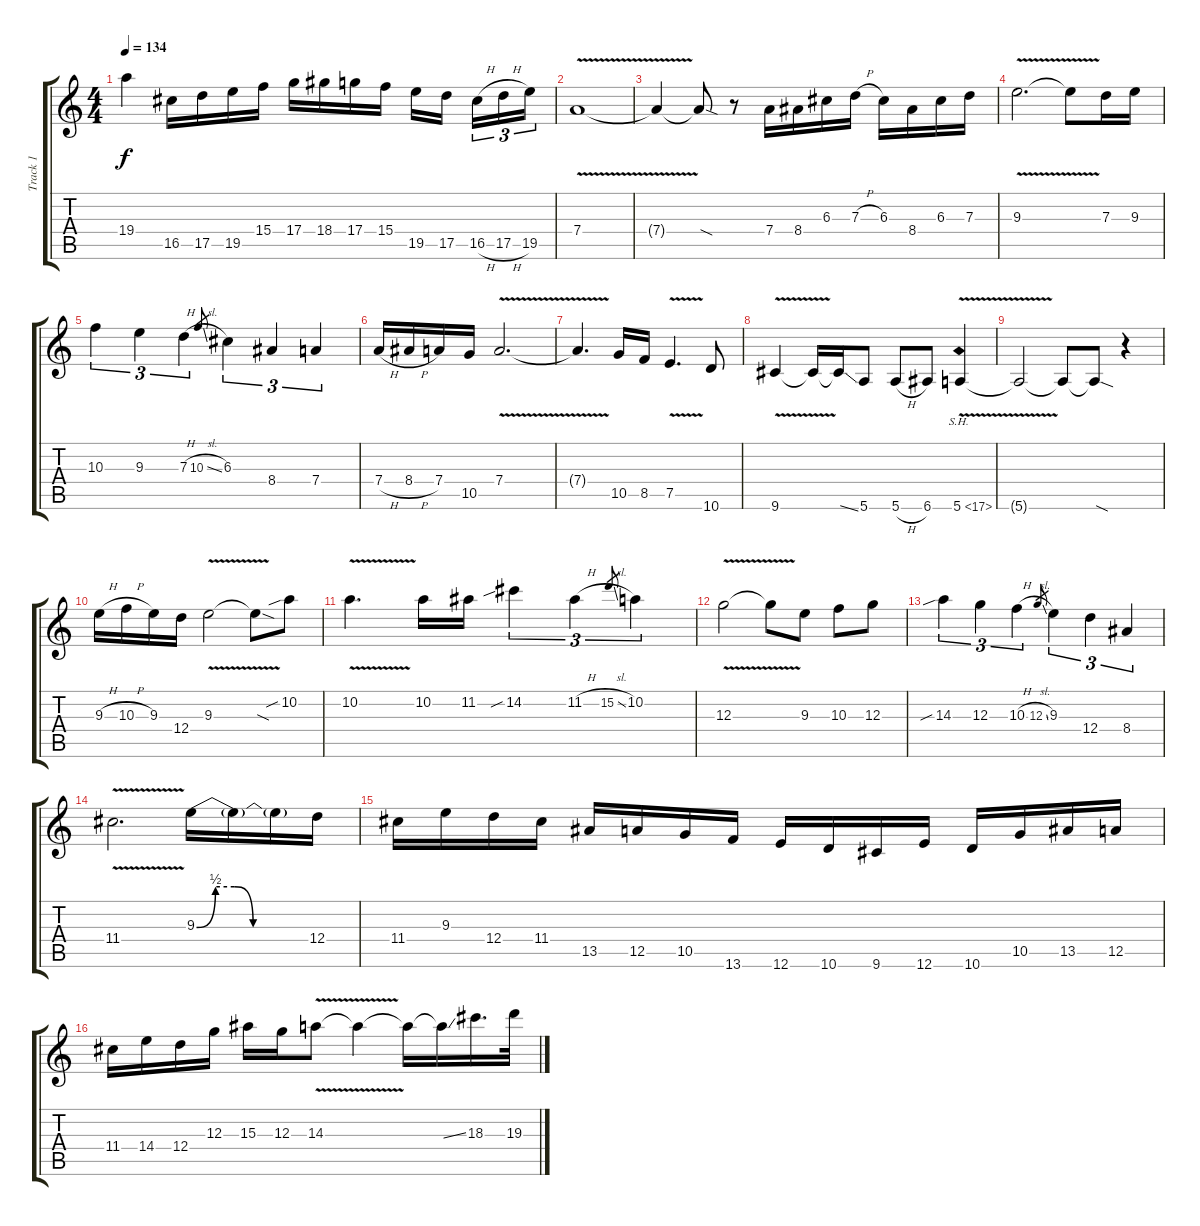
\track ("Track 1" "Track 1") {instrument distortionguitar}
\staff {score tabs}
\tuning (E4 B3 G3 D3 A2 E2) {hide}
\ts (4 4)
\tempo 134
\clef g2
\ks c
19.4{t}.4{dy f} 16.5.16 17.5.16 19.5.16 15.4.16 17.4.16 18.4.16 17.4.16 15.4.16 19.5.16 17.5.16{beam splitsecondary} 16.5{h}.16{tu (3 2)} 17.5{h}.16{tu (3 2)} 19.5.16{tu (3 2)} |
7.4{v}.1 |
7.4{t}.4 7.4{sod t}.8 r.8 7.4.16 8.4.16 6.3.16 7.3{h}.16 6.3.16 8.4.16 6.3.16 7.3.16 |
9.3{v}.2{d} 9.3{t}.8 7.3.16 9.3.16 |
10.3.4{tu (3 2)} 9.3.4{tu (3 2)} 7.3{h}.4{tu (3 2)} 10.3{sl}.8{gr} 6.3.4{tu (3 2)} 8.4.4{tu (3 2)} 7.4.4{tu (3 2)} |
7.4{h}.16 8.4{h}.16 7.4.16 10.5.16 7.4{v}.2{d} |
7.4{t}.4{d} 10.5.16 8.5.16 7.5{v}.4{d} 10.6.8 |
9.6{v}.4 9.6{t}.16 9.6{ss t}.16 5.6.8 5.6{h}.8 6.6.8 5.6{sh 12 v}.4 |
5.6{t}.2 5.6{t}.8 5.6{sod t}.8 r.4 |
9.3{h}.16 10.3{h}.16 9.3.16 12.4.16 9.3{v}.2 9.3{sod t}.8 10.2{sib}.8 |
10.2{v}.4{d} 10.2.16 11.2.16 14.2{sib}.4{tu (3 2)} 11.2{h}.4{tu (3 2)} 15.2{sl}.8{gr} 10.2.4{tu (3 2)} |
12.3{v}.2 12.3{t}.8 9.3.8 10.3.8 12.3.8 |
14.3{sib}.4{tu (3 2)} 12.3.4{tu (3 2)} 10.3{h}.4{tu (3 2)} 12.3{sl}.8{gr} 9.3.4{tu (3 2)} 12.4.4{tu (3 2)} 8.4.4{tu (3 2)} |
11.4{v}.2{d} 9.3{be (custom 0 0 10 2 20 2 30 0 60 0)}.16 9.3{t}.16 9.3{t}.16 12.4.16 |
11.4.16 9.3.16 12.4.16 11.4.16 13.5.16 12.5.16 10.5.16 13.6.16 12.6.16 10.6.16 9.6.16 12.6.16 10.6.16 10.5.16 13.5.16 12.5.16 |
11.4.16 14.4.16 12.4.16 12.3.16 15.3.16 12.3.16 14.3{v}.8 14.3{t}.4 14.3{t}.16 14.3{ss t}.16 18.3.16{d} 19.3.32
